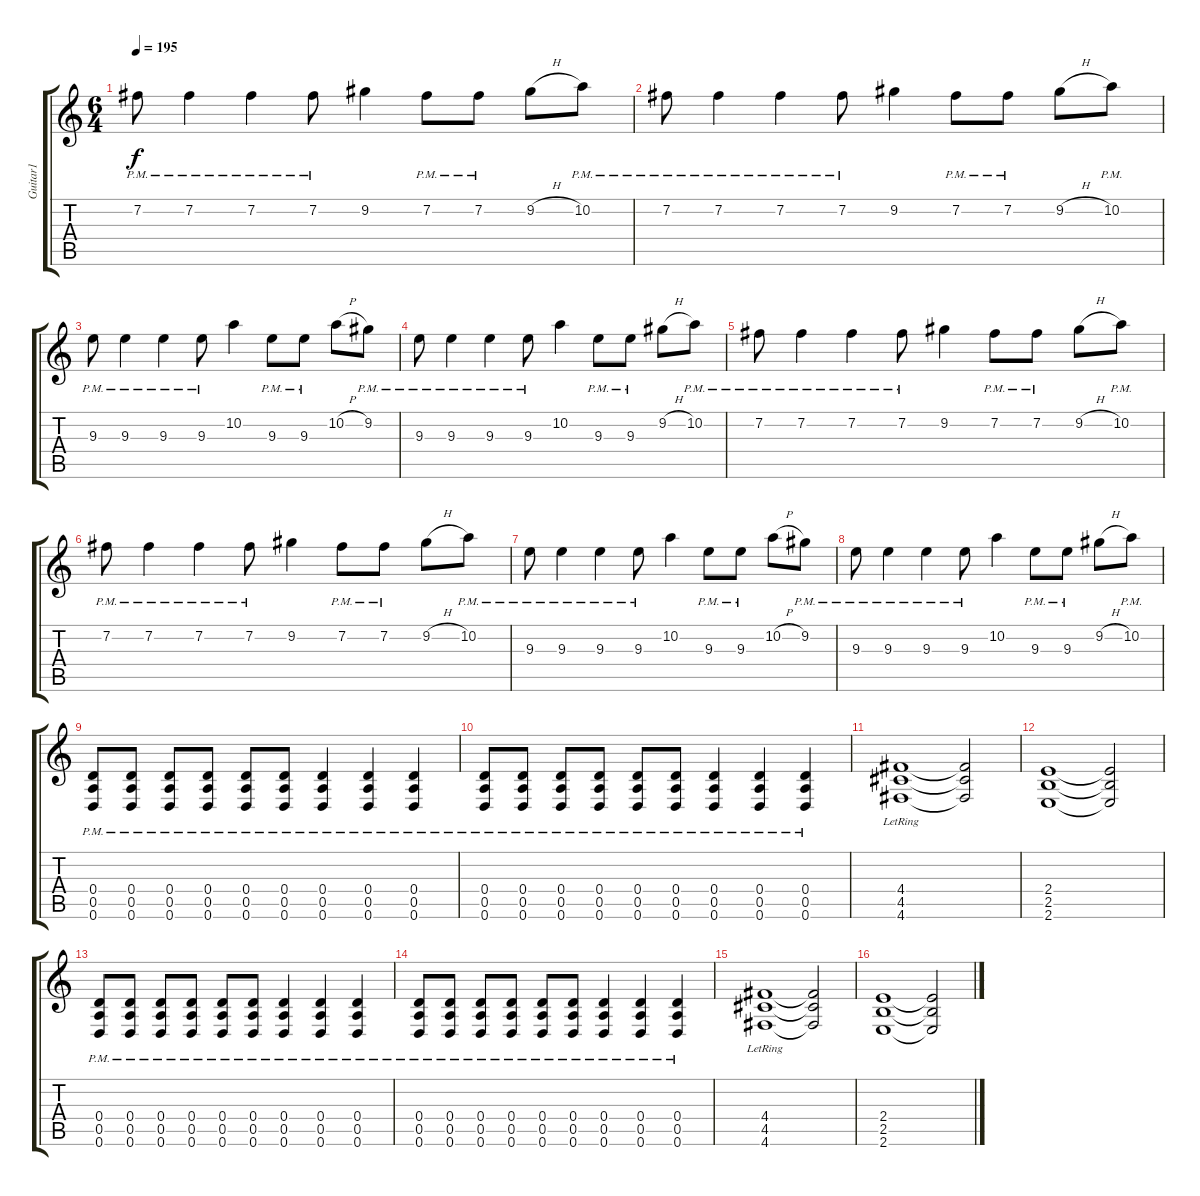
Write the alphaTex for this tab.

\track ("Guitar1" "Guitar1") {instrument distortionguitar}
\staff {score tabs}
\tuning (E4 B3 G3 D3 A2 D2) {hide}
\ts (6 4)
\tempo 195
\clef g2
\ks c
7.2{pm}.8{dy f} 7.2{pm}.4 7.2{pm}.4 7.2{pm}.8 9.2.4 7.2{pm}.8 7.2{pm}.8 9.2{h}.8 10.2{pm}.8 |
7.2{pm}.8 7.2{pm}.4 7.2{pm}.4 7.2{pm}.8 9.2.4 7.2{pm}.8 7.2{pm}.8 9.2{h}.8 10.2{pm}.8 |
9.3{pm}.8 9.3{pm}.4 9.3{pm}.4 9.3{pm}.8 10.2.4 9.3{pm}.8 9.3{pm}.8 10.2{h}.8 9.2{pm}.8 |
9.3{pm}.8 9.3{pm}.4 9.3{pm}.4 9.3{pm}.8 10.2.4 9.3{pm}.8 9.3{pm}.8 9.2{h}.8 10.2{pm}.8 |
7.2{pm}.8 7.2{pm}.4 7.2{pm}.4 7.2{pm}.8 9.2.4 7.2{pm}.8 7.2{pm}.8 9.2{h}.8 10.2{pm}.8 |
7.2{pm}.8 7.2{pm}.4 7.2{pm}.4 7.2{pm}.8 9.2.4 7.2{pm}.8 7.2{pm}.8 9.2{h}.8 10.2{pm}.8 |
9.3{pm}.8 9.3{pm}.4 9.3{pm}.4 9.3{pm}.8 10.2.4 9.3{pm}.8 9.3{pm}.8 10.2{h}.8 9.2{pm}.8 |
9.3{pm}.8 9.3{pm}.4 9.3{pm}.4 9.3{pm}.8 10.2.4 9.3{pm}.8 9.3{pm}.8 9.2{h}.8 10.2{pm}.8 |
(0.4{pm} 0.5{pm} 0.6{pm}).8 (0.4{pm} 0.5{pm} 0.6{pm}).8 (0.4{pm} 0.5{pm} 0.6{pm}).8 (0.4{pm} 0.5{pm} 0.6{pm}).8 (0.4{pm} 0.5{pm} 0.6{pm}).8 (0.4{pm} 0.5{pm} 0.6{pm}).8 (0.4{pm} 0.5{pm} 0.6{pm}).4 (0.4{pm} 0.5{pm} 0.6{pm}).4 (0.4{pm} 0.5{pm} 0.6{pm}).4 |
(0.4{pm} 0.5{pm} 0.6{pm}).8 (0.4{pm} 0.5{pm} 0.6{pm}).8 (0.4{pm} 0.5{pm} 0.6{pm}).8 (0.4{pm} 0.5{pm} 0.6{pm}).8 (0.4{pm} 0.5{pm} 0.6{pm}).8 (0.4{pm} 0.5{pm} 0.6{pm}).8 (0.4{pm} 0.5{pm} 0.6{pm}).4 (0.4{pm} 0.5{pm} 0.6{pm}).4 (0.4{pm} 0.5{pm} 0.6{pm}).4 |
(4.4{lr} 4.5 4.6).1 (4.4{t} 4.5{t} 4.6{t}).2 |
(2.4 2.5 2.6).1 (2.4{t} 2.5{t} 2.6{t}).2 |
(0.4{pm} 0.5{pm} 0.6{pm}).8 (0.4{pm} 0.5{pm} 0.6{pm}).8 (0.4{pm} 0.5{pm} 0.6{pm}).8 (0.4{pm} 0.5{pm} 0.6{pm}).8 (0.4{pm} 0.5{pm} 0.6{pm}).8 (0.4{pm} 0.5{pm} 0.6{pm}).8 (0.4{pm} 0.5{pm} 0.6{pm}).4 (0.4{pm} 0.5{pm} 0.6{pm}).4 (0.4{pm} 0.5{pm} 0.6{pm}).4 |
(0.4{pm} 0.5{pm} 0.6{pm}).8 (0.4{pm} 0.5{pm} 0.6{pm}).8 (0.4{pm} 0.5{pm} 0.6{pm}).8 (0.4{pm} 0.5{pm} 0.6{pm}).8 (0.4{pm} 0.5{pm} 0.6{pm}).8 (0.4{pm} 0.5{pm} 0.6{pm}).8 (0.4{pm} 0.5{pm} 0.6{pm}).4 (0.4{pm} 0.5{pm} 0.6{pm}).4 (0.4{pm} 0.5{pm} 0.6{pm}).4 |
(4.4{lr} 4.5 4.6).1 (4.4{t} 4.5{t} 4.6{t}).2 |
(2.4 2.5 2.6).1 (2.4{t} 2.5{t} 2.6{t}).2
